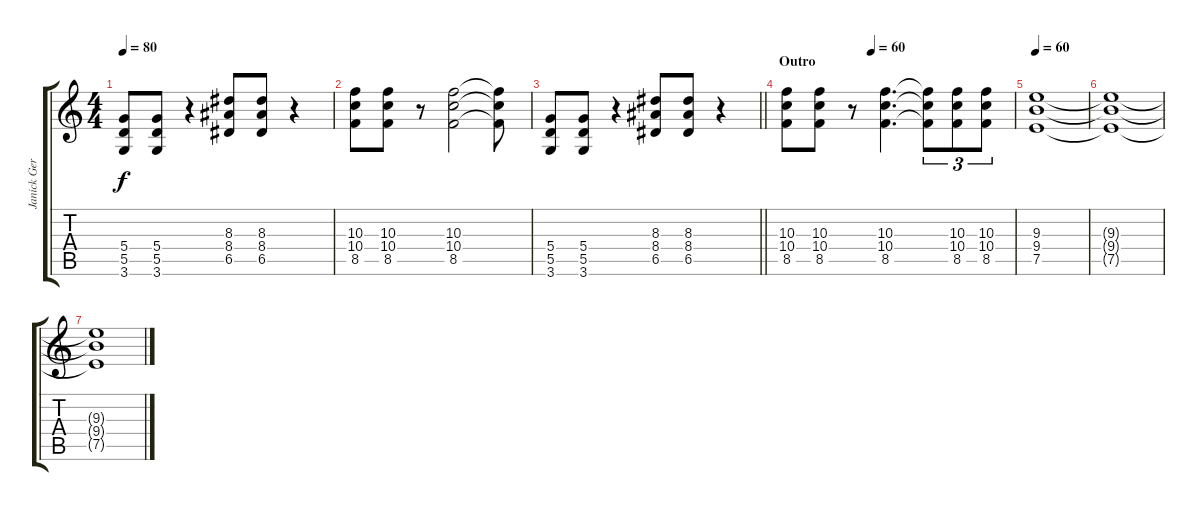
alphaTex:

\track ("Janick Gers" "Janick Ger") {instrument distortionguitar}
\staff {score tabs}
\tuning (E4 B3 G3 D3 A2 E2) {hide}
\ts (4 4)
\tempo 80
\clef g2
\ks c
(5.4 5.5 3.6).8{dy f} (5.4 5.5 3.6).8 r.4 (8.3 8.4 6.5).8 (8.3 8.4 6.5).8 r.4 |
(10.3 10.4 8.5).8 (10.3 10.4 8.5).8 r.8 (10.3 10.4 8.5).2 (10.3{t} 10.4{t} 8.5{t}).8 |
\barLineRight lightlight
(5.4 5.5 3.6).8 (5.4 5.5 3.6).8 r.4 (8.3 8.4 6.5).8 (8.3 8.4 6.5).8 r.4 |
\section ("" "Outro")
\tempo (60 0.375)
(10.3 10.4 8.5).8 (10.3 10.4 8.5).8 r.8 (10.3 10.4 8.5).4{d} (10.3{t} 10.4{t} 8.5{t}).8{tu (3 2)} (10.3 10.4 8.5).8{tu (3 2)} (10.3 10.4 8.5).8{tu (3 2)} |
\tempo 60
(9.3 9.4 7.5).1 |
(9.3{t} 9.4{t} 7.5{t}).1{volume 0} |
(9.3{t} 9.4{t} 7.5{t}).1
